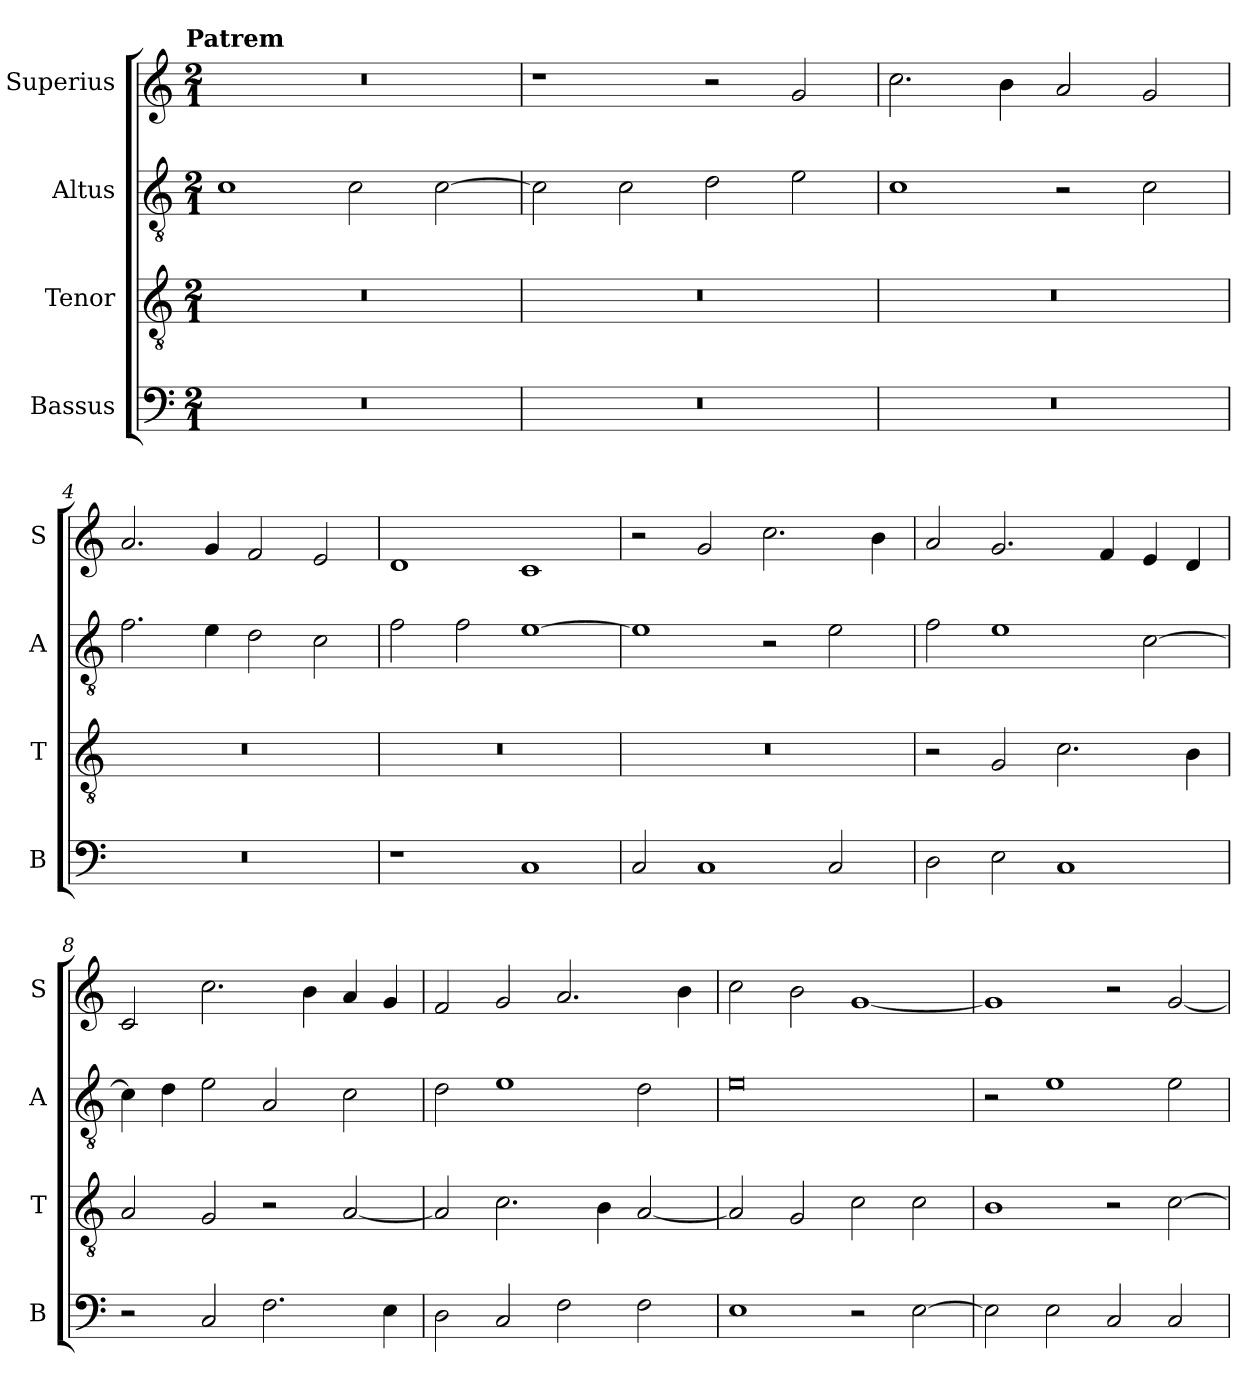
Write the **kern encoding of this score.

**kern	**kern	**kern	**kern
*part4	*part3	*part2	*part1
*staff4	*staff3	*staff2	*staff1
*I"Bassus	*I"Tenor	*I"Altus	*I"Superius
*I'B	*I'T	*I'A	*I'S
*clefF4	*clefGv2	*clefGv2	*clefG2
*k[]	*k[]	*k[]	*k[]
!!LO:TX:omd:t=Patrem
*M2/1	*M2/1	*M2/1	*M2/1
=1	=1	=1	=1
0r	0r	1c	0r
.	.	2c\	.
.	.	[2c\	.
=2	=2	=2	=2
0r	0r	2c\]	1r
.	.	2c\	.
.	.	2d\	2r
.	.	2e\	2g/
=3	=3	=3	=3
0r	0r	1c	2.cc\
.	.	.	4b\
.	.	2r	2a/
.	.	2c\	2g/
=4	=4	=4	=4
0r	0r	2.f\	2.a/
.	.	4e\	4g/
.	.	2d\	2f/
.	.	2c\	2e/
=5	=5	=5	=5
1r	0r	2f\	1d
.	.	2f\	.
1C	.	[1e	1c
=6	=6	=6	=6
2C/	0r	1e]	2r
1C	.	.	2g/
.	.	2r	2.cc\
2C/	.	2e\	.
.	.	.	4b\
=7	=7	=7	=7
2D\	2r	2f\	2a/
2E\	2G/	1e	2.g/
1C	2.c\	.	.
.	.	.	4f/
.	.	[2c\	4e/
.	4B\	.	4d/
=8	=8	=8	=8
2r	2A/	4c\]	2c/
.	.	4d\	.
2C/	2G/	2e\	2.cc\
2.F\	2r	2A/	.
.	.	.	4b\
.	[2A/	2c\	4a/
4E\	.	.	4g/
=9	=9	=9	=9
2D\	2A/]	2d\	2f/
2C/	2.c\	1e	2g/
2F\	.	.	2.a/
.	4B\	.	.
2F\	[2A/	2d\	.
.	.	.	4b\
=10	=10	=10	=10
1E	2A/]	0e	2cc\
.	2G/	.	2b\
2r	2c\	.	[1g
[2E\	2c\	.	.
=11	=11	=11	=11
2E\]	1B	2r	1g]
2E\	.	1e	.
2C/	2r	.	2r
2C/	[2c\	2e\	[2g/
=	=	=	=
*-	*-	*-	*-
